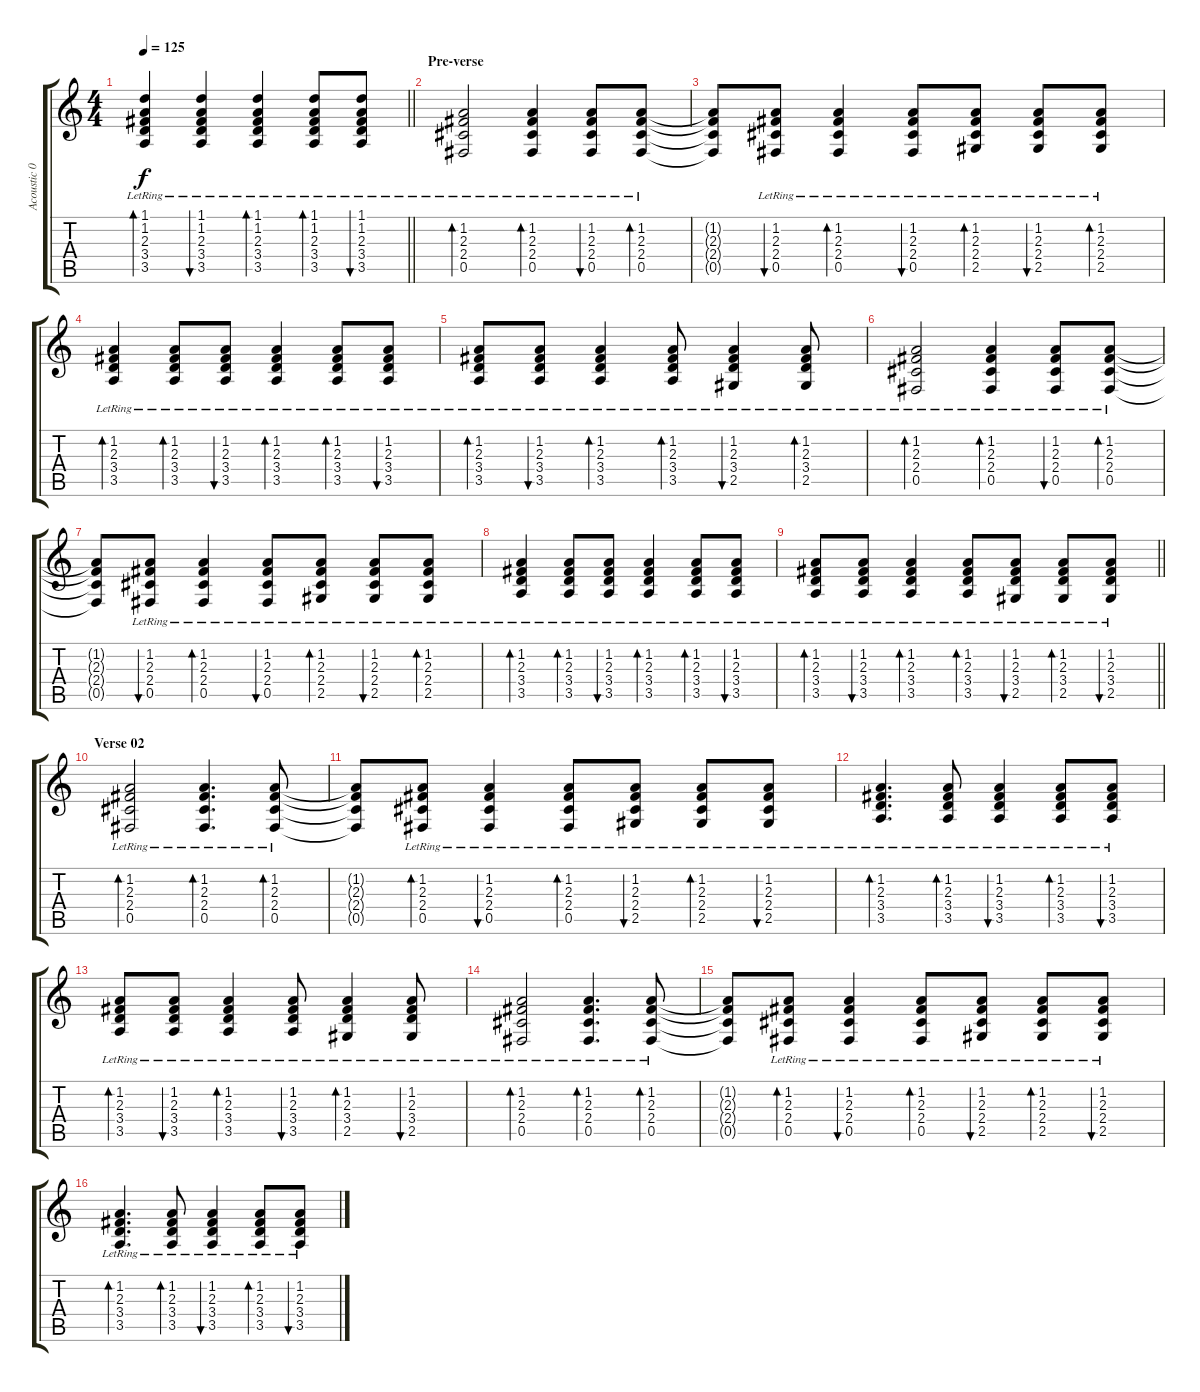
\track ("Acoustic 01" "Acoustic 0") {instrument electricguitarjazz}
\staff {score tabs}
\tuning (Db4 Ab3 E3 B2 Gb2 Db2) {hide}
\ts (4 4)
\tempo 125
\clef g2
\barLineRight lightlight
\ks c
(1.1{lr} 1.2{lr} 2.3{lr} 3.4{lr} 3.5{lr}).4{bd 30 dy f} (1.1{lr} 1.2{lr} 2.3{lr} 3.4{lr} 3.5{lr}).4{bu 30} (1.1{lr} 1.2{lr} 2.3{lr} 3.4{lr} 3.5{lr}).4{bd 30} (1.1{lr} 1.2{lr} 2.3{lr} 3.4{lr} 3.5{lr}).8{bd 30} (1.1{lr} 1.2{lr} 2.3{lr} 3.4{lr} 3.5{lr}).8{bu 30} |
\section ("" "Pre-verse")
(1.2{lr} 2.3{lr} 2.4{lr} 0.5{lr}).2{bd 30} (1.2{lr} 2.3{lr} 2.4{lr} 0.5{lr}).4{bd 30} (1.2{lr} 2.3{lr} 2.4{lr} 0.5{lr}).8{bu 30} (1.2{lr} 2.3{lr} 2.4{lr} 0.5{lr}).8{bd 30} |
(1.2{t} 2.3{t} 2.4{t} 0.5{t}).8 (1.2{lr} 2.3{lr} 2.4{lr} 0.5{lr}).8{bu 30} (1.2{lr} 2.3{lr} 2.4{lr} 0.5{lr}).4{bd 30} (1.2{lr} 2.3{lr} 2.4{lr} 0.5{lr}).8{bu 30} (1.2{lr} 2.3{lr} 2.4{lr} 2.5{lr}).8{bd 30} (1.2{lr} 2.3{lr} 2.4{lr} 2.5{lr}).8{bu 30} (1.2{lr} 2.3{lr} 2.4{lr} 2.5{lr}).8{bd 30} |
(1.2{lr} 2.3{lr} 3.4{lr} 3.5{lr}).4{bd 30} (1.2{lr} 2.3{lr} 3.4{lr} 3.5{lr}).8{bd 30} (1.2{lr} 2.3{lr} 3.4{lr} 3.5{lr}).8{bu 30} (1.2{lr} 2.3{lr} 3.4{lr} 3.5{lr}).4{bd 30} (1.2{lr} 2.3{lr} 3.4{lr} 3.5{lr}).8{bd 30} (1.2{lr} 2.3{lr} 3.4{lr} 3.5{lr}).8{bu 30} |
(1.2{lr} 2.3{lr} 3.4{lr} 3.5{lr}).8{bd 30} (1.2{lr} 2.3{lr} 3.4{lr} 3.5{lr}).8{bu 30} (1.2{lr} 2.3{lr} 3.4{lr} 3.5{lr}).4{bd 30} (1.2{lr} 2.3{lr} 3.4{lr} 3.5{lr}).8{bd 30} (1.2{lr} 2.3{lr} 3.4{lr} 2.5{lr}).4{bu 30} (1.2{lr} 2.3{lr} 3.4{lr} 2.5{lr}).8{bd 30} |
(1.2{lr} 2.3{lr} 2.4{lr} 0.5{lr}).2{bd 30} (1.2{lr} 2.3{lr} 2.4{lr} 0.5{lr}).4{bd 30} (1.2{lr} 2.3{lr} 2.4{lr} 0.5{lr}).8{bu 30} (1.2{lr} 2.3{lr} 2.4{lr} 0.5{lr}).8{bd 30} |
(1.2{t} 2.3{t} 2.4{t} 0.5{t}).8 (1.2{lr} 2.3{lr} 2.4{lr} 0.5{lr}).8{bu 30} (1.2{lr} 2.3{lr} 2.4{lr} 0.5{lr}).4{bd 30} (1.2{lr} 2.3{lr} 2.4{lr} 0.5{lr}).8{bu 30} (1.2{lr} 2.3{lr} 2.4{lr} 2.5{lr}).8{bd 30} (1.2{lr} 2.3{lr} 2.4{lr} 2.5{lr}).8{bu 30} (1.2{lr} 2.3{lr} 2.4{lr} 2.5{lr}).8{bd 30} |
(1.2{lr} 2.3{lr} 3.4{lr} 3.5{lr}).4{bd 30} (1.2{lr} 2.3{lr} 3.4{lr} 3.5{lr}).8{bd 30} (1.2{lr} 2.3{lr} 3.4{lr} 3.5{lr}).8{bu 30} (1.2{lr} 2.3{lr} 3.4{lr} 3.5{lr}).4{bd 30} (1.2{lr} 2.3{lr} 3.4{lr} 3.5{lr}).8{bd 30} (1.2{lr} 2.3{lr} 3.4{lr} 3.5{lr}).8{bu 30} |
\barLineRight lightlight
(1.2{lr} 2.3{lr} 3.4{lr} 3.5{lr}).8{bd 30} (1.2{lr} 2.3{lr} 3.4{lr} 3.5{lr}).8{bu 30} (1.2{lr} 2.3{lr} 3.4{lr} 3.5{lr}).4{bd 30} (1.2{lr} 2.3{lr} 3.4{lr} 3.5{lr}).8{bd 30} (1.2{lr} 2.3{lr} 3.4{lr} 2.5{lr}).8{bu 30} (1.2{lr} 2.3{lr} 3.4{lr} 2.5{lr}).8{bd 30} (1.2{lr} 2.3{lr} 3.4{lr} 2.5{lr}).8{bu 30} |
\section ("" "Verse 02")
(1.2{lr} 2.3{lr} 2.4{lr} 0.5{lr}).2{bd 30} (1.2{lr} 2.3{lr} 2.4{lr} 0.5{lr}).4{d bd 30} (1.2{lr} 2.3{lr} 2.4{lr} 0.5{lr}).8{bd 30} |
(1.2{t} 2.3{t} 2.4{t} 0.5{t}).8 (1.2{lr} 2.3{lr} 2.4{lr} 0.5{lr}).8{bd 30} (1.2{lr} 2.3{lr} 2.4{lr} 0.5{lr}).4{bu 30} (1.2{lr} 2.3{lr} 2.4{lr} 0.5{lr}).8{bd 30} (1.2{lr} 2.3{lr} 2.4{lr} 2.5{lr}).8{bu 30} (1.2{lr} 2.3{lr} 2.4{lr} 2.5{lr}).8{bd 30} (1.2{lr} 2.3{lr} 2.4{lr} 2.5{lr}).8{bu 30} |
(1.2{lr} 2.3{lr} 3.4{lr} 3.5{lr}).4{d bd 30} (1.2{lr} 2.3{lr} 3.4{lr} 3.5{lr}).8{bd 30} (1.2{lr} 2.3{lr} 3.4{lr} 3.5{lr}).4{bu 30} (1.2{lr} 2.3{lr} 3.4{lr} 3.5{lr}).8{bd 30} (1.2{lr} 2.3{lr} 3.4{lr} 3.5{lr}).8{bu 30} |
(1.2{lr} 2.3{lr} 3.4{lr} 3.5{lr}).8{bd 30} (1.2{lr} 2.3{lr} 3.4{lr} 3.5{lr}).8{bu 30} (1.2{lr} 2.3{lr} 3.4{lr} 3.5{lr}).4{bd 30} (1.2{lr} 2.3{lr} 3.4{lr} 3.5{lr}).8{bu 30} (1.2{lr} 2.3{lr} 3.4{lr} 2.5{lr}).4{bd 30} (1.2{lr} 2.3{lr} 3.4{lr} 2.5{lr}).8{bu 30} |
(1.2{lr} 2.3{lr} 2.4{lr} 0.5{lr}).2{bd 30} (1.2{lr} 2.3{lr} 2.4{lr} 0.5{lr}).4{d bd 30} (1.2{lr} 2.3{lr} 2.4{lr} 0.5{lr}).8{bd 30} |
(1.2{t} 2.3{t} 2.4{t} 0.5{t}).8 (1.2{lr} 2.3{lr} 2.4{lr} 0.5{lr}).8{bd 30} (1.2{lr} 2.3{lr} 2.4{lr} 0.5{lr}).4{bu 30} (1.2{lr} 2.3{lr} 2.4{lr} 0.5{lr}).8{bd 30} (1.2{lr} 2.3{lr} 2.4{lr} 2.5{lr}).8{bu 30} (1.2{lr} 2.3{lr} 2.4{lr} 2.5{lr}).8{bd 30} (1.2{lr} 2.3{lr} 2.4{lr} 2.5{lr}).8{bu 30} |
(1.2{lr} 2.3{lr} 3.4{lr} 3.5{lr}).4{d bd 30} (1.2{lr} 2.3{lr} 3.4{lr} 3.5{lr}).8{bd 30} (1.2{lr} 2.3{lr} 3.4{lr} 3.5{lr}).4{bu 30} (1.2{lr} 2.3{lr} 3.4{lr} 3.5{lr}).8{bd 30} (1.2{lr} 2.3{lr} 3.4{lr} 3.5{lr}).8{bu 30}
